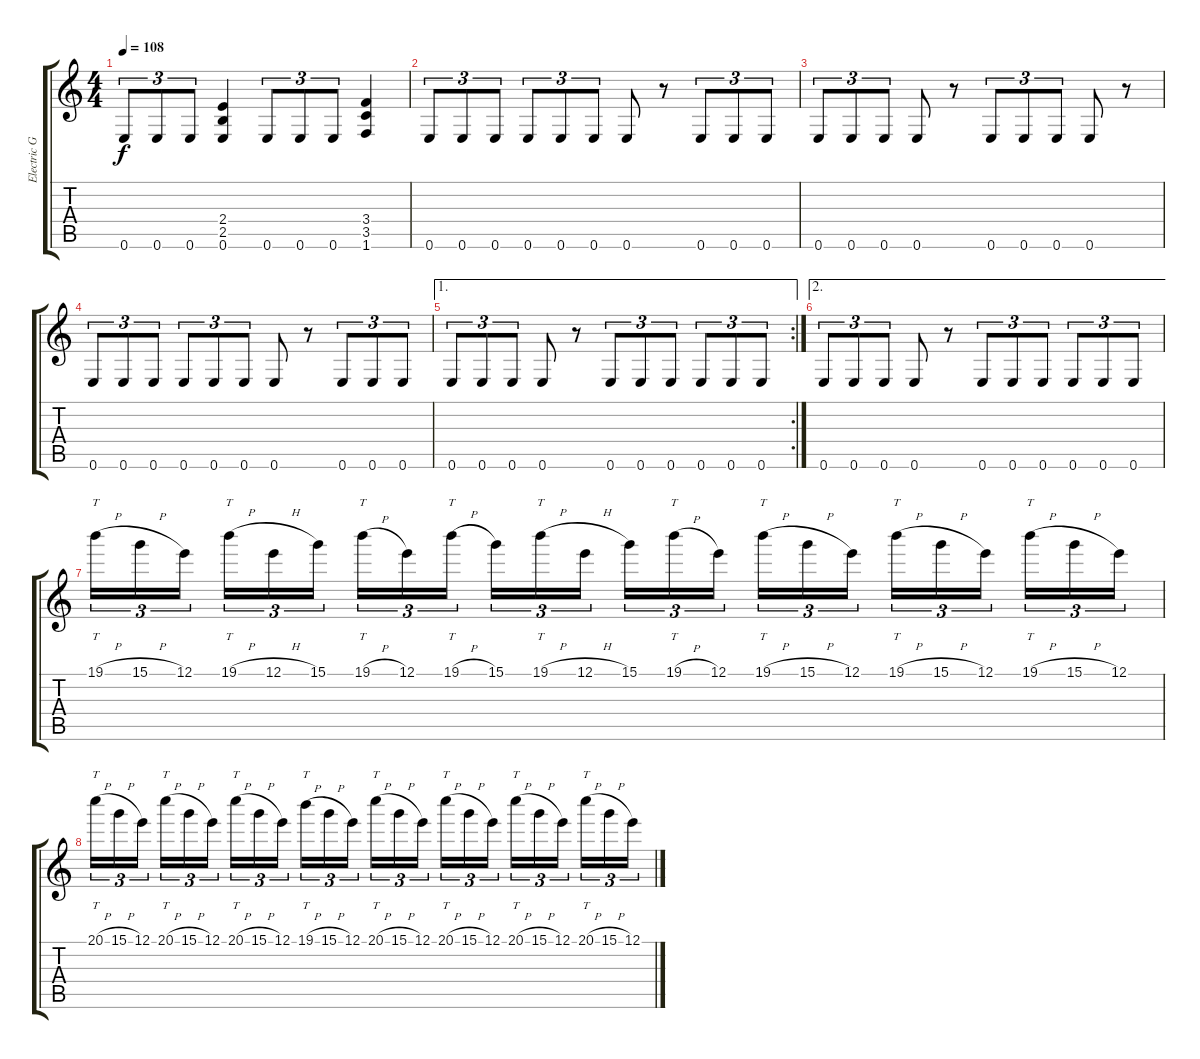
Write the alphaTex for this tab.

\track ("Electric Guitar 3 and 2" "Electric G") {instrument overdrivenguitar}
\staff {score tabs}
\tuning (E4 B3 G3 D3 A2 E2) {hide}
\ts (4 4)
\tempo 108
\clef g2
\ks c
0.6.8{tu (3 2) dy f} 0.6.8{tu (3 2)} 0.6.8{tu (3 2)} (2.4 2.5 0.6).4 0.6.8{tu (3 2)} 0.6.8{tu (3 2)} 0.6.8{tu (3 2)} (3.4 3.5 1.6).4 |
0.6.8{tu (3 2)} 0.6.8{tu (3 2)} 0.6.8{tu (3 2)} 0.6.8{tu (3 2)} 0.6.8{tu (3 2)} 0.6.8{tu (3 2)} 0.6.8 r.8 0.6.8{tu (3 2)} 0.6.8{tu (3 2)} 0.6.8{tu (3 2)} |
0.6.8{tu (3 2)} 0.6.8{tu (3 2)} 0.6.8{tu (3 2)} 0.6.8 r.8 0.6.8{tu (3 2)} 0.6.8{tu (3 2)} 0.6.8{tu (3 2)} 0.6.8 r.8 |
0.6.8{tu (3 2)} 0.6.8{tu (3 2)} 0.6.8{tu (3 2)} 0.6.8{tu (3 2)} 0.6.8{tu (3 2)} 0.6.8{tu (3 2)} 0.6.8 r.8 0.6.8{tu (3 2)} 0.6.8{tu (3 2)} 0.6.8{tu (3 2)} |
\ae 1
\rc 2
0.6.8{tu (3 2)} 0.6.8{tu (3 2)} 0.6.8{tu (3 2)} 0.6.8 r.8 0.6.8{tu (3 2)} 0.6.8{tu (3 2)} 0.6.8{tu (3 2)} 0.6.8{tu (3 2)} 0.6.8{tu (3 2)} 0.6.8{tu (3 2)} |
\ae 2
0.6.8{tu (3 2)} 0.6.8{tu (3 2)} 0.6.8{tu (3 2)} 0.6.8 r.8 0.6.8{tu (3 2)} 0.6.8{tu (3 2)} 0.6.8{tu (3 2)} 0.6.8{tu (3 2)} 0.6.8{tu (3 2)} 0.6.8{tu (3 2)} |
19.1{h}.16{tt tu (3 2) volume 16 instrument overdrivenguitar} 15.1{h}.16{tu (3 2)} 12.1.16{tu (3 2)} 19.1{h}.16{tt tu (3 2)} 12.1{h}.16{tu (3 2)} 15.1.16{tu (3 2)} 19.1{h}.16{tt tu (3 2)} 12.1.16{tu (3 2)} 19.1{h}.16{tt tu (3 2)} 15.1.16{tu (3 2)} 19.1{h}.16{tt tu (3 2)} 12.1{h}.16{tu (3 2)} 15.1.16{tu (3 2)} 19.1{h}.16{tt tu (3 2)} 12.1.16{tu (3 2)} 19.1{h}.16{tt tu (3 2)} 15.1{h}.16{tu (3 2)} 12.1.16{tu (3 2)} 19.1{h}.16{tt tu (3 2)} 15.1{h}.16{tu (3 2)} 12.1.16{tu (3 2)} 19.1{h}.16{tt tu (3 2)} 15.1{h}.16{tu (3 2)} 12.1.16{tu (3 2)} |
20.1{h}.16{tt tu (3 2)} 15.1{h}.16{tu (3 2)} 12.1.16{tu (3 2)} 20.1{h}.16{tt tu (3 2)} 15.1{h}.16{tu (3 2)} 12.1.16{tu (3 2)} 20.1{h}.16{tt tu (3 2)} 15.1{h}.16{tu (3 2)} 12.1.16{tu (3 2)} 19.1{h}.16{tt tu (3 2)} 15.1{h}.16{tu (3 2)} 12.1.16{tu (3 2)} 20.1{h}.16{tt tu (3 2)} 15.1{h}.16{tu (3 2)} 12.1.16{tu (3 2)} 20.1{h}.16{tt tu (3 2)} 15.1{h}.16{tu (3 2)} 12.1.16{tu (3 2)} 20.1{h}.16{tt tu (3 2)} 15.1{h}.16{tu (3 2)} 12.1.16{tu (3 2)} 20.1{h}.16{tt tu (3 2)} 15.1{h}.16{tu (3 2)} 12.1.16{tu (3 2)}
